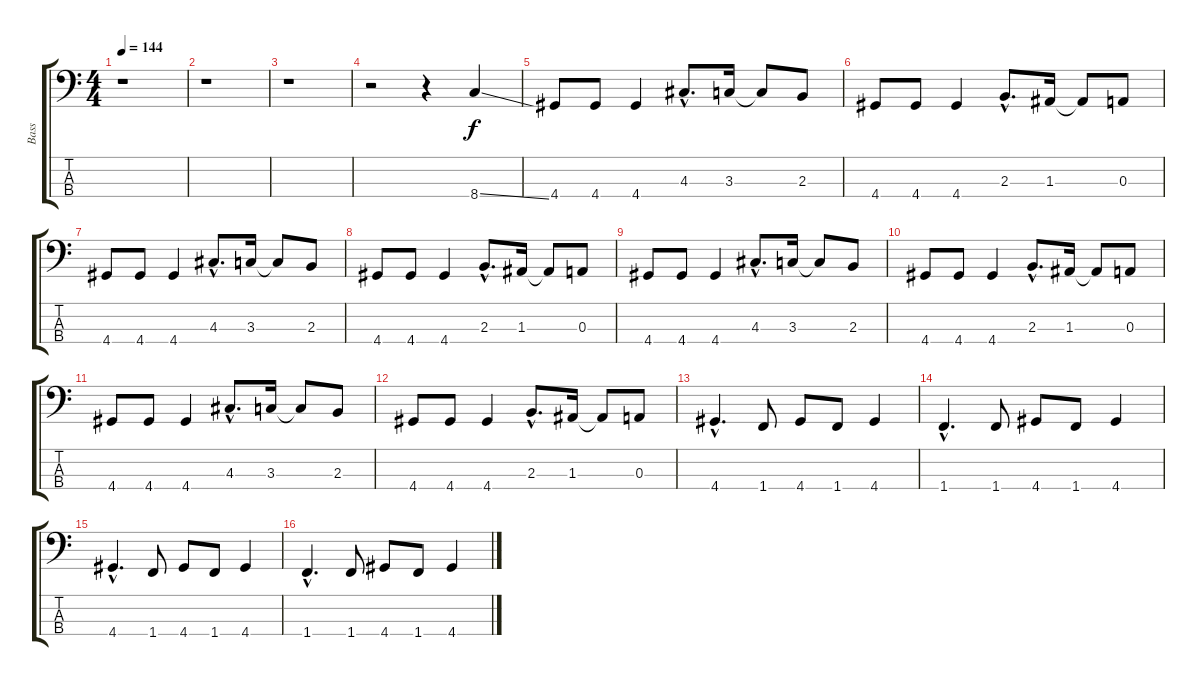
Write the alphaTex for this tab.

\track ("Bass" "Bass") {instrument electricbassfinger}
\staff {score tabs}
\tuning (G2 D2 A1 E1) {hide}
\ts (4 4)
\tempo 144
\clef f4
\ks c
r.1{dy f instrument electricbassfinger} |
r.1 |
r.1 |
r.2 r.4 8.4{ss}.4 |
4.4.8 4.4.8 4.4.4 4.3{hac}.8{d} 3.3.16 3.3{t}.8 2.3.8 |
4.4.8 4.4.8 4.4.4 2.3{hac}.8{d} 1.3.16 1.3{t}.8 0.3.8 |
4.4.8 4.4.8 4.4.4 4.3{hac}.8{d} 3.3.16 3.3{t}.8 2.3.8 |
4.4.8 4.4.8 4.4.4 2.3{hac}.8{d} 1.3.16 1.3{t}.8 0.3.8 |
4.4.8 4.4.8 4.4.4 4.3{hac}.8{d} 3.3.16 3.3{t}.8 2.3.8 |
4.4.8 4.4.8 4.4.4 2.3{hac}.8{d} 1.3.16 1.3{t}.8 0.3.8 |
4.4.8 4.4.8 4.4.4 4.3{hac}.8{d} 3.3.16 3.3{t}.8 2.3.8 |
4.4.8 4.4.8 4.4.4 2.3{hac}.8{d} 1.3.16 1.3{t}.8 0.3.8 |
4.4{hac}.4{d} 1.4.8 4.4.8 1.4.8 4.4.4 |
1.4{hac}.4{d} 1.4.8 4.4.8 1.4.8 4.4.4 |
4.4{hac}.4{d} 1.4.8 4.4.8 1.4.8 4.4.4 |
1.4{hac}.4{d} 1.4.8 4.4.8 1.4.8 4.4.4
